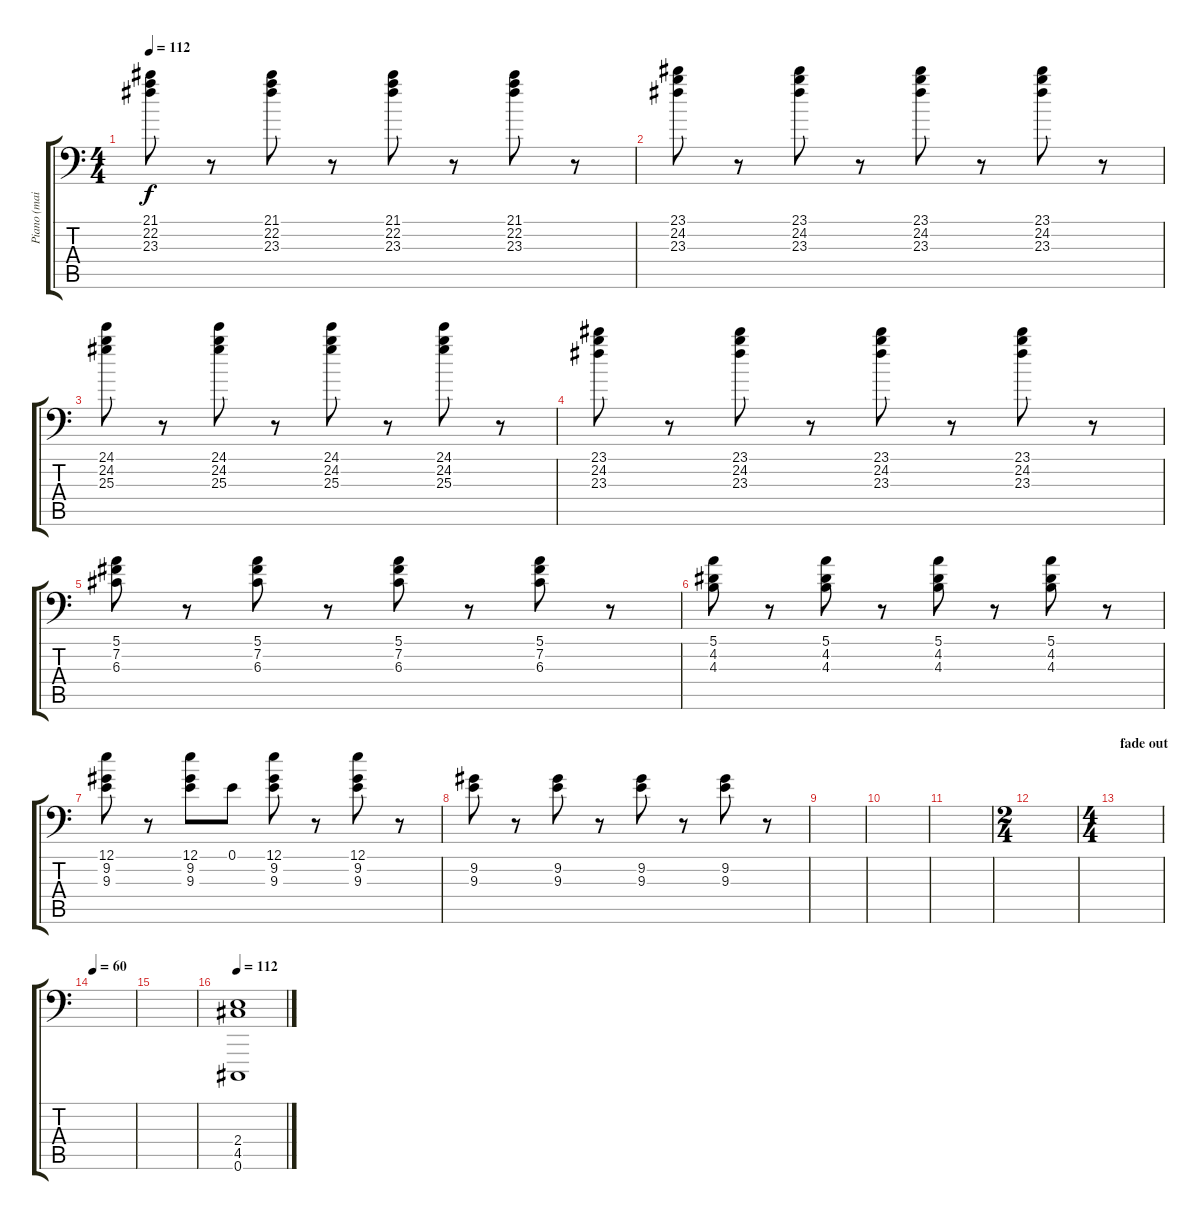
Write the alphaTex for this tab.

\track ("Piano (main gauche)" "Piano (mai") {instrument acousticgrandpiano}
\staff {score tabs}
\tuning (E4 B3 G3 D3 A2 Db1) {hide}
\ts (4 4)
\tempo 112
\clef f4
\ks c
(21.1 22.2 23.3).8{dy f} r.8 (21.1 22.2 23.3).8 r.8 (21.1 22.2 23.3).8 r.8 (21.1 22.2 23.3).8 r.8 |
(23.1 24.2 23.3).8 r.8 (23.1 24.2 23.3).8 r.8 (23.1 24.2 23.3).8 r.8 (23.1 24.2 23.3).8 r.8 |
(24.1 24.2 25.3).8 r.8 (24.1 24.2 25.3).8 r.8 (24.1 24.2 25.3).8 r.8 (24.1 24.2 25.3).8 r.8 |
(23.1 24.2 23.3).8 r.8 (23.1 24.2 23.3).8 r.8 (23.1 24.2 23.3).8 r.8 (23.1 24.2 23.3).8 r.8 |
(5.1 7.2 6.3).8 r.8 (5.1 7.2 6.3).8 r.8 (5.1 7.2 6.3).8 r.8 (5.1 7.2 6.3).8 r.8 |
(5.1 4.2 4.3).8 r.8 (5.1 4.2 4.3).8 r.8 (5.1 4.2 4.3).8 r.8 (5.1 4.2 4.3).8 r.8 |
(12.1 9.2 9.3).8 r.8 (12.1 9.2 9.3).8 0.1.8 (12.1 9.2 9.3).8 r.8 (12.1 9.2 9.3).8 r.8 |
(9.2 9.3).8 r.8 (9.2 9.3).8 r.8 (9.2 9.3).8 r.8 (9.2 9.3).8 r.8 |
|
|
|
\ts (2 4)
|
\ts (4 4)
\section ("" "fade out")
|
\tempo 60
|
|
\tempo 112
(2.4 4.5 0.6).1
